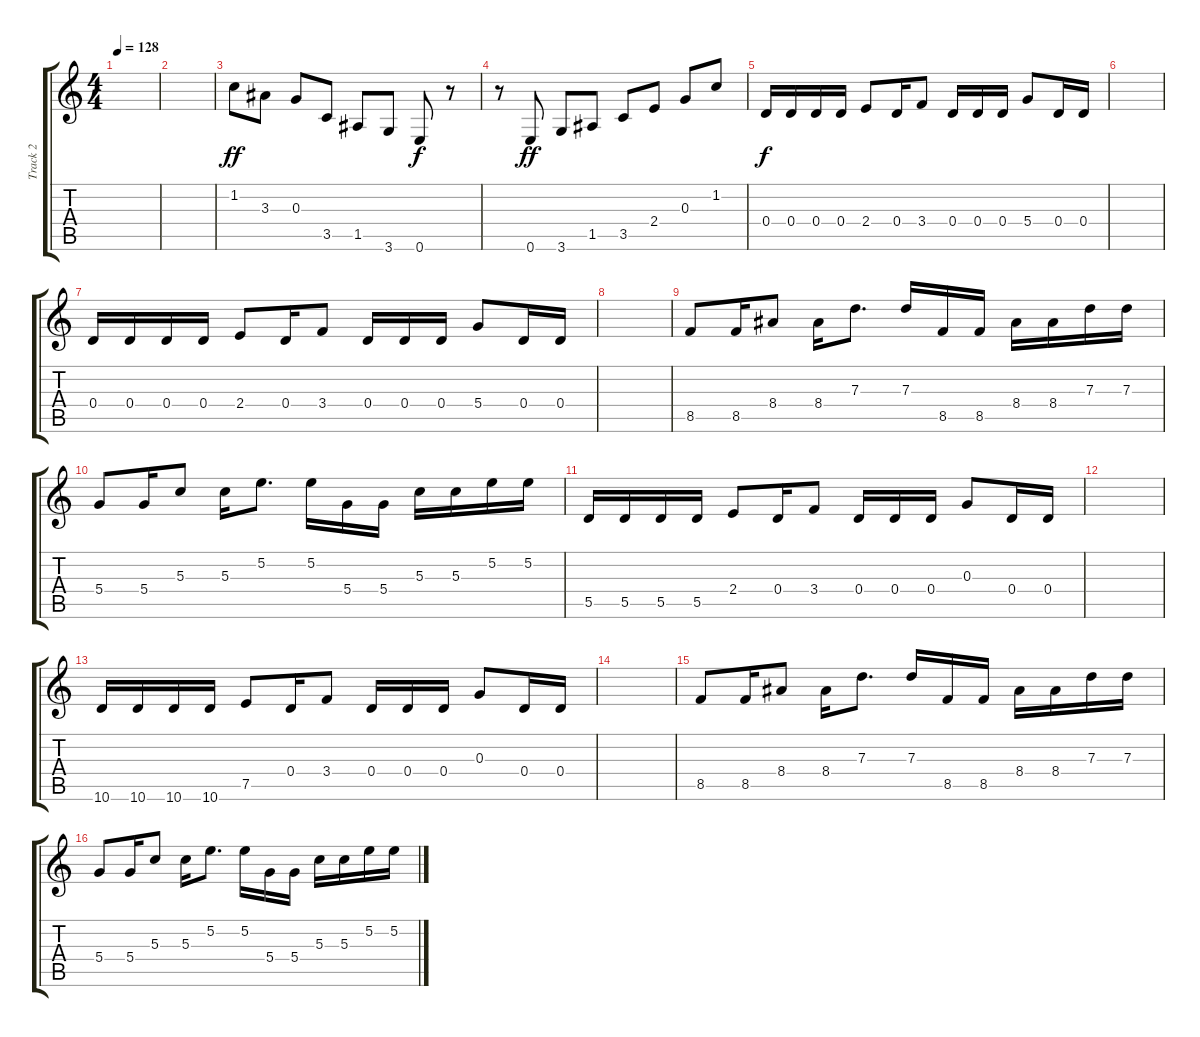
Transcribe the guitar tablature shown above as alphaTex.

\track ("Track 2" "Track 2") {instrument overdrivenguitar}
\staff {score tabs}
\tuning (E4 B3 G3 D3 A2 E2) {hide}
\ts (4 4)
\tempo 128
\clef g2
\ks c
|
|
1.2.8{dy ff} 3.3.8 0.3.8 3.5.8 1.5.8 3.6.8 0.6.8{dy f} r.8 |
r.8 0.6.8{dy ff} 3.6.8 1.5.8 3.5.8 2.4.8 0.3.8 1.2.8 |
0.4.16{dy f} 0.4.16 0.4.16 0.4.16 2.4.8 0.4.16 3.4.8 0.4.16 0.4.16 0.4.16 5.4.8 0.4.16 0.4.16 |
|
0.4.16 0.4.16 0.4.16 0.4.16 2.4.8 0.4.16 3.4.8 0.4.16 0.4.16 0.4.16 5.4.8 0.4.16 0.4.16 |
|
8.5.8 8.5.16 8.4.8 8.4.16 7.3.8{d} 7.3.16 8.5.16 8.5.16 8.4.16 8.4.16 7.3.16 7.3.16 |
5.4.8 5.4.16 5.3.8 5.3.16 5.2.8{d} 5.2.16 5.4.16 5.4.16 5.3.16 5.3.16 5.2.16 5.2.16 |
5.5.16 5.5.16 5.5.16 5.5.16 2.4.8 0.4.16 3.4.8 0.4.16 0.4.16 0.4.16 0.3.8 0.4.16 0.4.16 |
|
10.6.16 10.6.16 10.6.16 10.6.16 7.5.8 0.4.16 3.4.8 0.4.16 0.4.16 0.4.16 0.3.8 0.4.16 0.4.16 |
|
8.5.8 8.5.16 8.4.8 8.4.16 7.3.8{d} 7.3.16 8.5.16 8.5.16 8.4.16 8.4.16 7.3.16 7.3.16 |
5.4.8 5.4.16 5.3.8 5.3.16 5.2.8{d} 5.2.16 5.4.16 5.4.16 5.3.16 5.3.16 5.2.16 5.2.16
